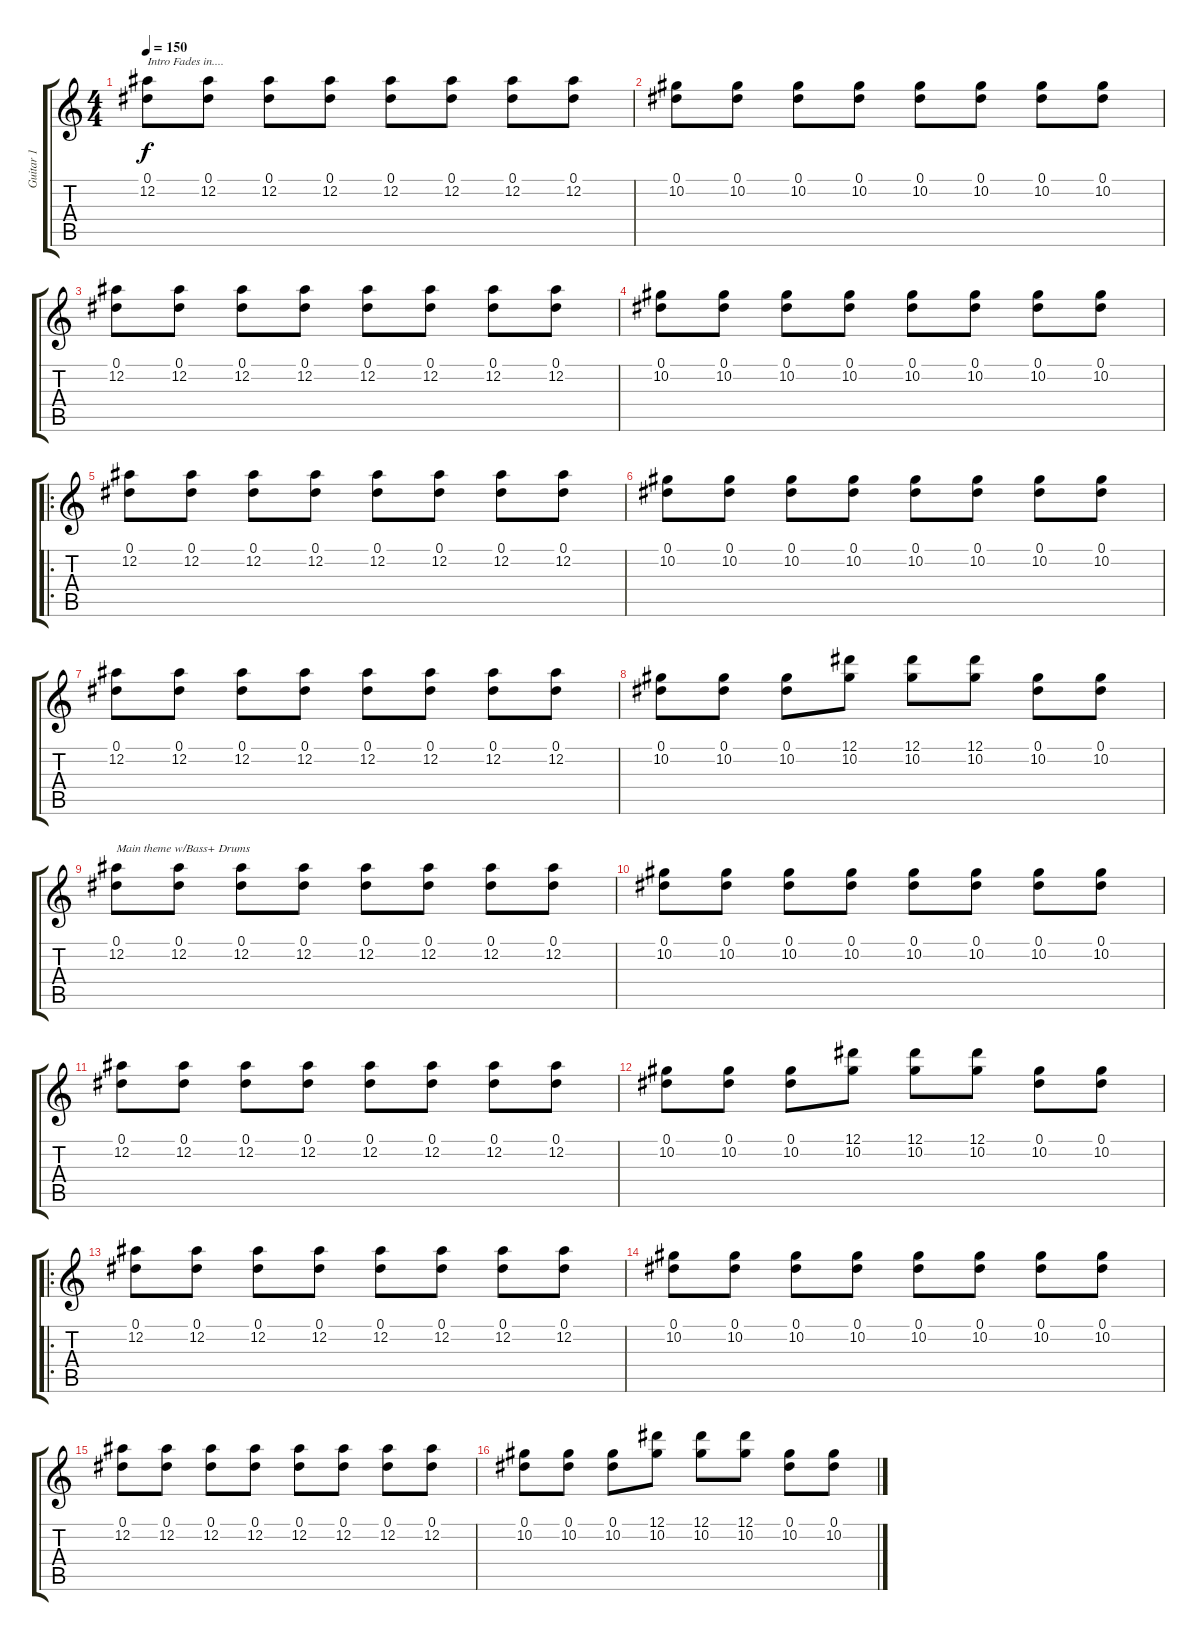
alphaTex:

\track ("Guitar 1" "Guitar 1") {instrument distortionguitar}
\staff {score tabs}
\tuning (Eb4 Bb3 Gb3 Db3 Ab2 Eb2) {hide}
\ts (4 4)
\tempo 150
\clef g2
\ks c
(0.1 12.2).8{txt "Intro Fades in...." dy f instrument distortionguitar} (0.1 12.2).8 (0.1 12.2).8 (0.1 12.2).8 (0.1 12.2).8 (0.1 12.2).8 (0.1 12.2).8 (0.1 12.2).8 |
(0.1 10.2).8 (0.1 10.2).8 (0.1 10.2).8 (0.1 10.2).8 (0.1 10.2).8 (0.1 10.2).8 (0.1 10.2).8 (0.1 10.2).8 |
(0.1 12.2).8 (0.1 12.2).8 (0.1 12.2).8 (0.1 12.2).8 (0.1 12.2).8 (0.1 12.2).8 (0.1 12.2).8 (0.1 12.2).8 |
(0.1 10.2).8 (0.1 10.2).8 (0.1 10.2).8 (0.1 10.2).8 (0.1 10.2).8 (0.1 10.2).8 (0.1 10.2).8 (0.1 10.2).8 |
\ro
(0.1 12.2).8 (0.1 12.2).8 (0.1 12.2).8 (0.1 12.2).8 (0.1 12.2).8 (0.1 12.2).8 (0.1 12.2).8 (0.1 12.2).8 |
(0.1 10.2).8 (0.1 10.2).8 (0.1 10.2).8 (0.1 10.2).8 (0.1 10.2).8 (0.1 10.2).8 (0.1 10.2).8 (0.1 10.2).8 |
(0.1 12.2).8 (0.1 12.2).8 (0.1 12.2).8 (0.1 12.2).8 (0.1 12.2).8 (0.1 12.2).8 (0.1 12.2).8 (0.1 12.2).8 |
(0.1 10.2).8 (0.1 10.2).8 (0.1 10.2).8 (12.1 10.2).8 (12.1 10.2).8 (12.1 10.2).8 (0.1 10.2).8 (0.1 10.2).8 |
(0.1 12.2).8{txt "Main theme w/Bass+ Drums"} (0.1 12.2).8 (0.1 12.2).8 (0.1 12.2).8 (0.1 12.2).8 (0.1 12.2).8 (0.1 12.2).8 (0.1 12.2).8 |
(0.1 10.2).8 (0.1 10.2).8 (0.1 10.2).8 (0.1 10.2).8 (0.1 10.2).8 (0.1 10.2).8 (0.1 10.2).8 (0.1 10.2).8 |
(0.1 12.2).8 (0.1 12.2).8 (0.1 12.2).8 (0.1 12.2).8 (0.1 12.2).8 (0.1 12.2).8 (0.1 12.2).8 (0.1 12.2).8 |
(0.1 10.2).8 (0.1 10.2).8 (0.1 10.2).8 (12.1 10.2).8 (12.1 10.2).8 (12.1 10.2).8 (0.1 10.2).8 (0.1 10.2).8 |
\ro
(0.1 12.2).8 (0.1 12.2).8 (0.1 12.2).8 (0.1 12.2).8 (0.1 12.2).8 (0.1 12.2).8 (0.1 12.2).8 (0.1 12.2).8 |
(0.1 10.2).8 (0.1 10.2).8 (0.1 10.2).8 (0.1 10.2).8 (0.1 10.2).8 (0.1 10.2).8 (0.1 10.2).8 (0.1 10.2).8 |
(0.1 12.2).8 (0.1 12.2).8 (0.1 12.2).8 (0.1 12.2).8 (0.1 12.2).8 (0.1 12.2).8 (0.1 12.2).8 (0.1 12.2).8 |
(0.1 10.2).8 (0.1 10.2).8 (0.1 10.2).8 (12.1 10.2).8 (12.1 10.2).8 (12.1 10.2).8 (0.1 10.2).8 (0.1 10.2).8
